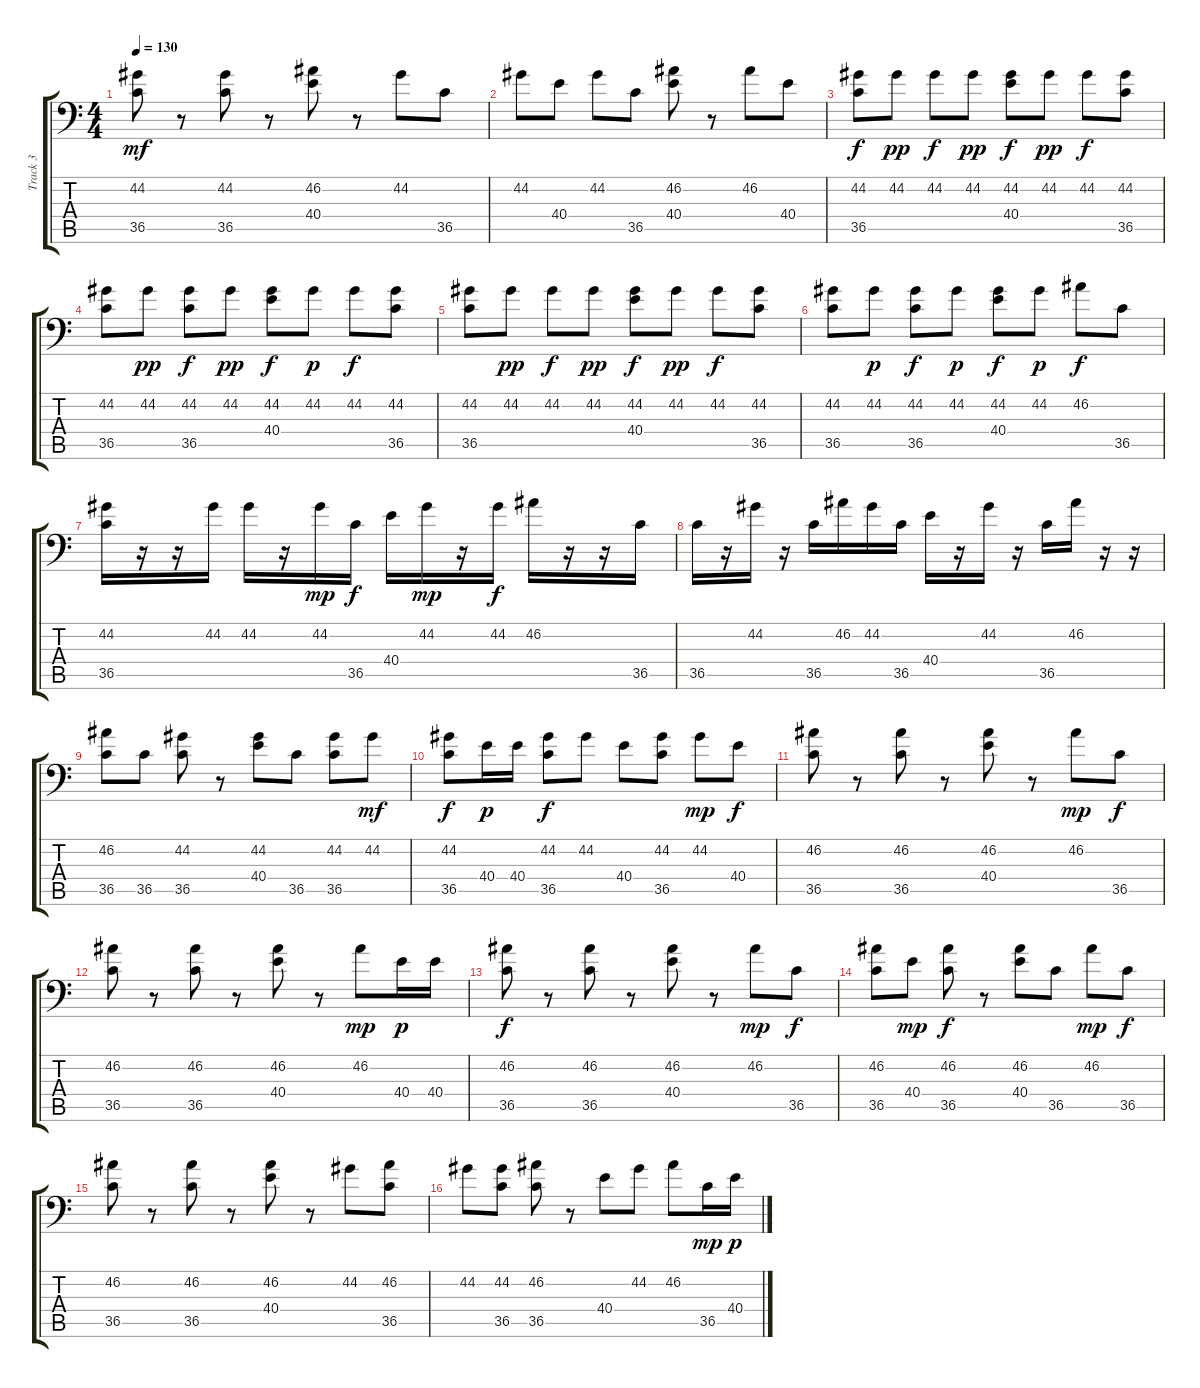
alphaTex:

\track ("Track 3" "Track 3") {instrument acousticgrandpiano}
\staff {score tabs}
\tuning (C-1 C-1 C-1 C-1 C-1 C-1) {hide}
\ts (4 4)
\tempo 130
\clef f4
\ks c
(44.2 36.5).8{dy mf} r.8 (44.2 36.5).8 r.8 (46.2 40.4).8 r.8 44.2.8 36.5.8 |
44.2.8 40.4.8 44.2.8 36.5.8 (46.2 40.4).8 r.8 46.2.8 40.4.8 |
(44.2 36.5).8{dy f} 44.2.8{dy pp} 44.2.8{dy f} 44.2.8{dy pp} (44.2 40.4).8{dy f} 44.2.8{dy pp} 44.2.8{dy f} (44.2 36.5).8 |
(44.2 36.5).8 44.2.8{dy pp} (44.2 36.5).8{dy f} 44.2.8{dy pp} (44.2 40.4).8{dy f} 44.2.8{dy p} 44.2.8{dy f} (44.2 36.5).8 |
(44.2 36.5).8 44.2.8{dy pp} 44.2.8{dy f} 44.2.8{dy pp} (44.2 40.4).8{dy f} 44.2.8{dy pp} 44.2.8{dy f} (44.2 36.5).8 |
(44.2 36.5).8 44.2.8{dy p} (44.2 36.5).8{dy f} 44.2.8{dy p} (44.2 40.4).8{dy f} 44.2.8{dy p} 46.2.8{dy f} 36.5.8 |
(44.2 36.5).16 r.16 r.16 44.2.16 44.2.16 r.16 44.2.16{dy mp} 36.5.16{dy f} 40.4.16 44.2.16{dy mp} r.16 44.2.16{dy f} 46.2.16 r.16 r.16 36.5.16 |
36.5.16 r.16 44.2.16 r.16 36.5.16 46.2.16 44.2.16 36.5.16 40.4.16 r.16 44.2.16 r.16 36.5.16 46.2.16 r.16 r.16 |
(46.2 36.5).8 36.5.8 (44.2 36.5).8 r.8 (44.2 40.4).8 36.5.8 (44.2 36.5).8 44.2.8{dy mf} |
(44.2 36.5).8{dy f} 40.4.16{dy p} 40.4.16 (44.2 36.5).8{dy f} 44.2.8 40.4.8 (44.2 36.5).8 44.2.8{dy mp} 40.4.8{dy f} |
(46.2 36.5).8 r.8 (46.2 36.5).8 r.8 (46.2 40.4).8 r.8 46.2.8{dy mp} 36.5.8{dy f} |
(46.2 36.5).8 r.8 (46.2 36.5).8 r.8 (46.2 40.4).8 r.8 46.2.8{dy mp} 40.4.16{dy p} 40.4.16 |
(46.2 36.5).8{dy f} r.8 (46.2 36.5).8 r.8 (46.2 40.4).8 r.8 46.2.8{dy mp} 36.5.8{dy f} |
(46.2 36.5).8 40.4.8{dy mp} (46.2 36.5).8{dy f} r.8 (46.2 40.4).8 36.5.8 46.2.8{dy mp} 36.5.8{dy f} |
(46.2 36.5).8 r.8 (46.2 36.5).8 r.8 (46.2 40.4).8 r.8 44.2.8 (46.2 36.5).8 |
44.2.8 (44.2 36.5).8 (46.2 36.5).8 r.8 40.4.8 44.2.8 46.2.8 36.5.16{dy mp} 40.4.16{dy p}
